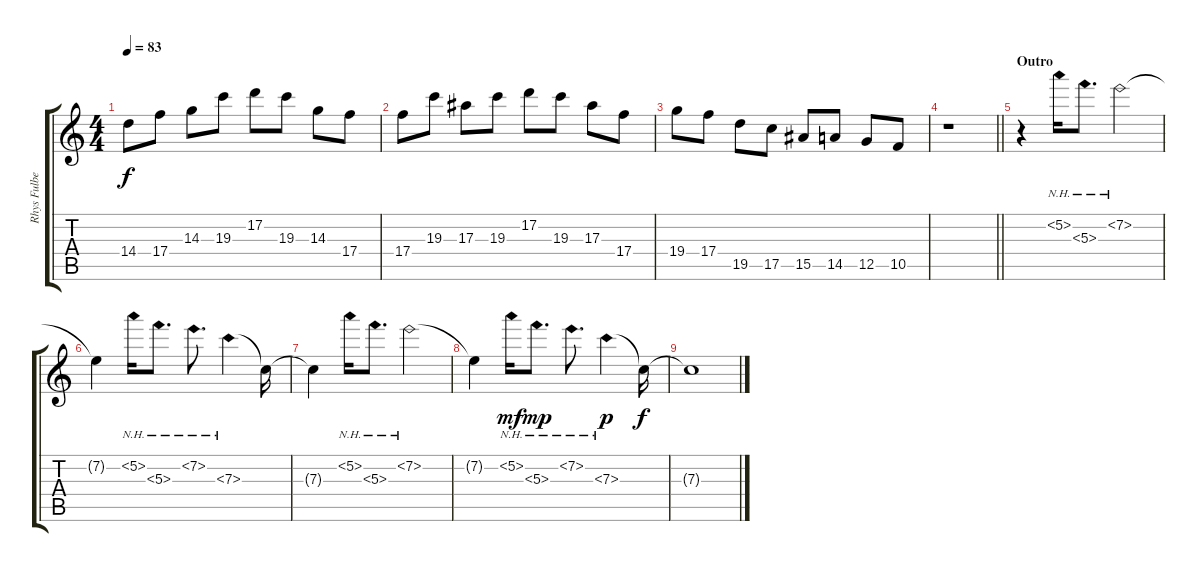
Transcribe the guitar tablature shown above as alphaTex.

\track ("Rhys Fulber 3" "Rhys Fulbe") {instrument acousticgrandpiano}
\staff {score tabs}
\tuning (D5 A4 F4 C4 G3 D3) {hide}
\ts (4 4)
\tempo 83
\clef g2
\ks c
14.4.8{dy f} 17.4.8 14.3.8 19.3.8 17.2.8 19.3.8 14.3.8 17.4.8 |
17.4.8 19.3.8 17.3.8 19.3.8 17.2.8 19.3.8 17.3.8 17.4.8 |
19.4.8 17.4.8 19.5.8 17.5.8 15.5.8 14.5.8 12.5.8 10.5.8 |
\barLineRight lightlight
r.1 |
\section ("" "Outro")
r.4 5.2{nh}.16 5.3{nh}.8{d} 7.2{nh}.2 |
7.2{t}.4 5.2{nh}.16 5.3{nh}.8{d} 7.2{nh}.8{d} 7.3{nh}.4 7.3{t}.16 |
7.3{t}.4 5.2{nh}.16 5.3{nh}.8{d} 7.2{nh}.2 |
7.2{t}.4 5.2{nh}.16{dy mf} 5.3{nh}.8{d dy mp} 7.2{nh}.8{d} 7.3{nh}.4{dy p} 7.3{t}.16{dy f} |
7.3{t}.1
